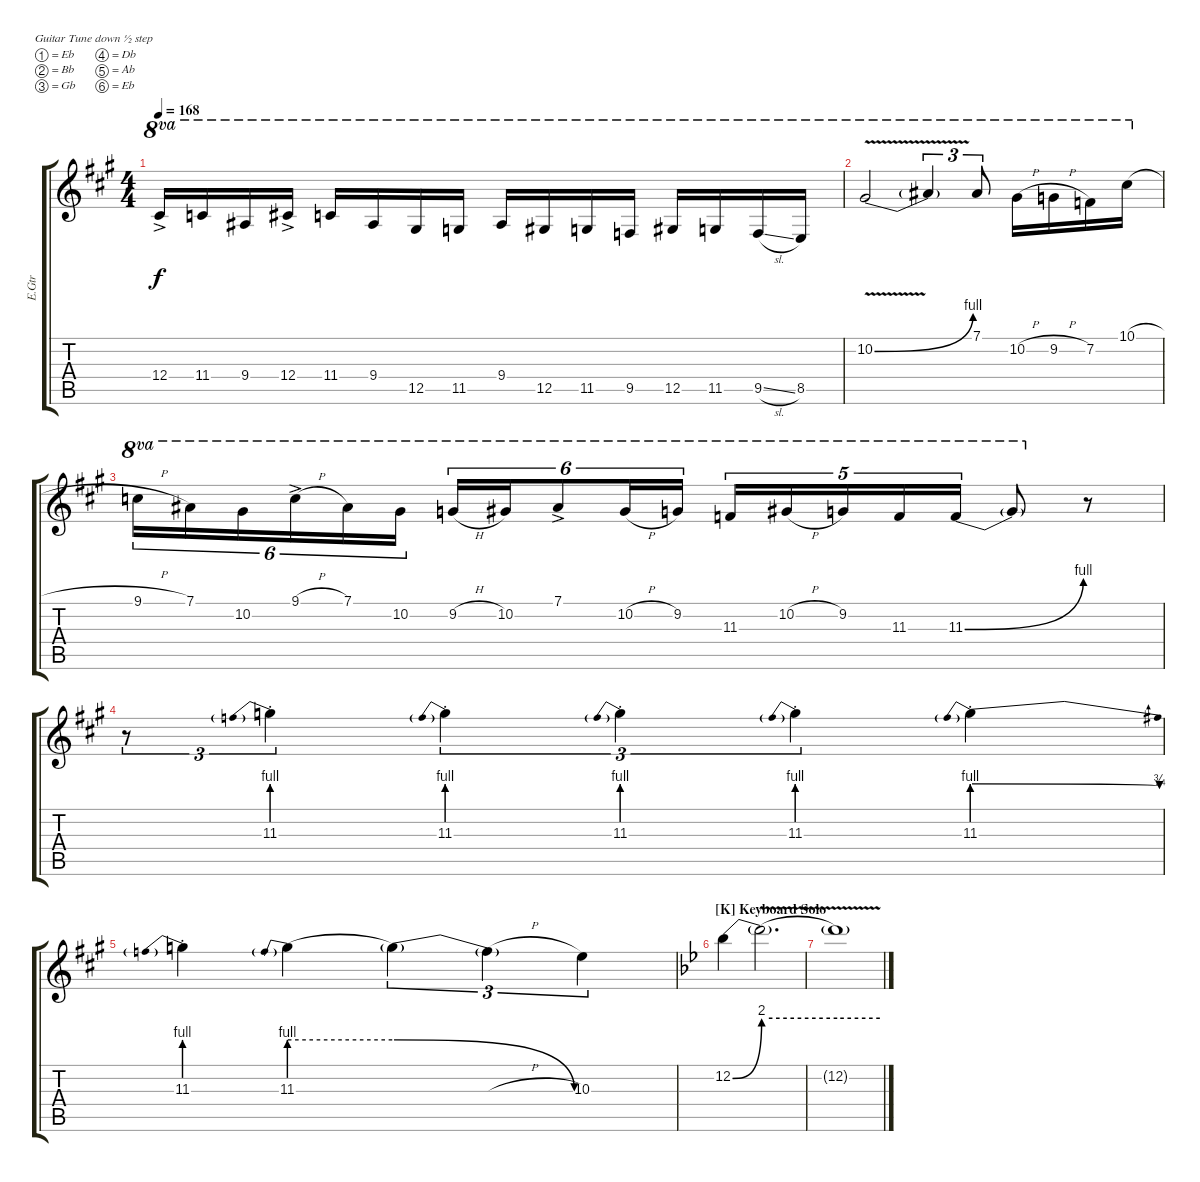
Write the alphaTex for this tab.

\defaultSystemsLayout 4
\bracketExtendMode groupsimilarinstruments
\otherSystemsTrackNameOrientation horizontal
\track ("E.Guitar I" "E.Gtr") {instrument distortionguitar}
\staff {score tabs}
\tuning (Eb4 Bb3 Gb3 Db3 Ab2 Eb2)
\ts (4 4)
\tempo 168
\clef g2
\ks a
12.4{ac acc forcenatural}.16{ot 8va dy f beam Up} 11.4{acc b}.16{ot 8va beam Up} 9.4{acc forcenatural}.16{ot 8va beam Up} 12.4{ac acc forcenatural}.16{ot 8va beam Up} 11.4{acc b}.16{ot 8va beam Up} 9.4{acc forcenatural}.16{ot 8va beam Up} 12.5{acc forcenatural}.16{ot 8va beam Up} 11.5{acc b}.16{ot 8va beam Up} 9.4{acc forcenatural}.16{ot 8va beam Up} 12.5{acc forcenatural}.16{ot 8va beam Up} 11.5{acc b}.16{ot 8va beam Up} 9.5{acc b}.16{ot 8va beam Up} 12.5{acc forcenatural}.16{ot 8va beam Up} 11.5{acc b}.16{ot 8va beam Up} 9.5{sl acc b}.16{ot 8va beam Up} 8.5{acc forcenatural}.16{ot 8va beam Up} |
10.2{be (bend 0 0 15 4) v acc forcenatural}.2{ot 8va beam Up} 10.2{t}.4{tu (3 2) ot 8va beam Up} 7.1{acc forcenatural}.8{tu (3 2) ot 8va beam Up} 10.2{h acc forcenatural}.16{ot 8va beam Down} 9.2{h acc b}.16{ot 8va beam Down} 7.2{acc b}.16{ot 8va beam Down} 10.1{h acc forcenatural}.16{ot 8va beam Down} |
9.1{h acc b}.16{tu (6 4) ot 8va beam Down} 7.1{acc forcenatural}.16{tu (6 4) ot 8va beam Down} 10.2{acc forcenatural}.16{tu (6 4) ot 8va beam Down} 9.1{h ac acc b}.16{tu (6 4) ot 8va beam Down} 7.1{acc forcenatural}.16{tu (6 4) ot 8va beam Down} 10.2{acc forcenatural}.16{tu (6 4) ot 8va beam Down} 9.2{h acc b}.16{tu (6 4) ot 8va beam Up} 10.2{acc forcenatural}.16{tu (6 4) ot 8va beam Up} 7.1{ac acc forcenatural}.8{tu (6 4) ot 8va beam Up} 10.2{h acc forcenatural}.16{tu (6 4) ot 8va beam Up} 9.2{acc b}.16{tu (6 4) ot 8va beam Up} 11.3{acc b}.16{tu (5 4) ot 8va beam Up} 10.2{h acc forcenatural}.16{tu (5 4) ot 8va beam Up} 9.2{acc b}.16{tu (5 4) ot 8va beam Up} 11.3{acc b}.16{tu (5 4) ot 8va beam Up} 11.3{be (bend 0 0 15 4) acc b}.16{tu (5 4) ot 8va beam Up} 11.3{t}.8{ot 8va beam Up} r.8{beam Up} |
r.8{tu (3 2) beam Down} 11.3{be (prebend 0 4 60 4) st}.4{tu (3 2) beam Down} 11.3{be (prebend 0 4 60 4) st}.4{tu (3 2) beam Down} 11.3{be (prebend 0 4 60 4) st}.4{tu (3 2) beam Down} 11.3{be (prebend 0 4 60 4) st}.4{tu (3 2) beam Down} 11.3{be (prebendrelease 0 4 15 3) st}.4{beam Down} |
11.3{be (prebend 0 4 60 4) st}.4{beam Down} 11.3{be (prebend 0 4 60 4)}.4{beam Down} 11.3{be (release 0 4 15 0) t}.4{tu (3 2) beam Down} 11.3{h t acc b}.4{tu (3 2) beam Down} 10.3{acc forcenatural}.4{tu (3 2) beam Down} |
\section ("K" "Keyboard Solo")
\ks bb
12.2{be (bend 0 0 16.2 8) acc b}.4{beam Down} 12.2{be (hold 0 8 60 8) v t}.2{d beam Down} |
12.2{be (hold 0 8 60 8) v t}.1{beam Down}
